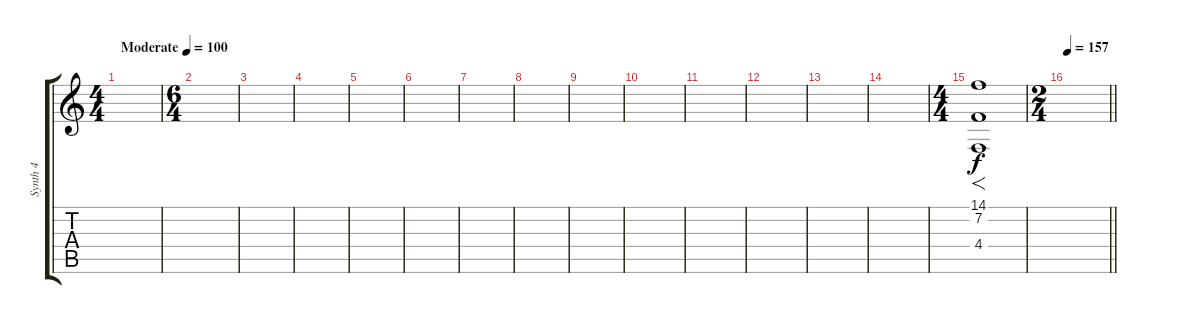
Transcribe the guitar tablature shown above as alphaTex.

\track ("Synth 4" "Synth 4") {instrument seashore}
\staff {score tabs}
\tuning (Eb4 Bb3 Gb3 Db3 Ab2 Eb2) {hide}
\ts (4 4)
\tempo (100 "Moderate")
\clef g2
\ks c
|
\ts (6 4)
|
|
|
|
|
|
|
|
|
|
|
|
|
\ts (4 4)
(14.1 7.2 4.4).1{f} |
\ts (2 4)
\tempo 157
\barLineRight lightlight
